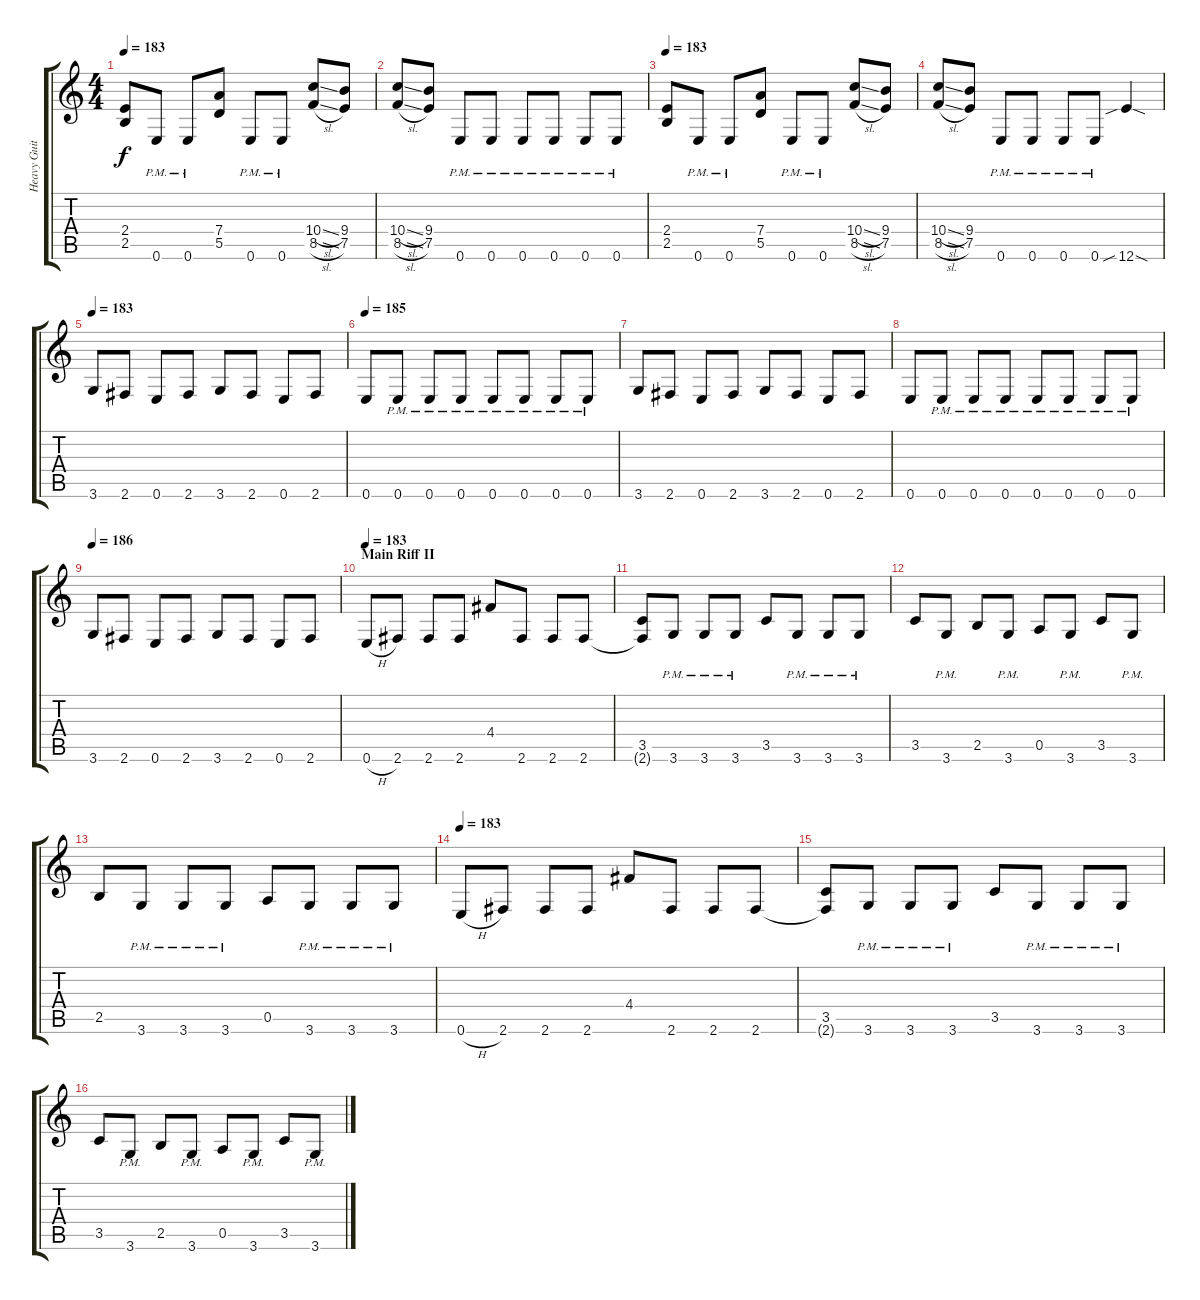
\track ("Heavy Guitar Left Channel" "Heavy Guit") {instrument distortionguitar}
\staff {score tabs}
\tuning (E4 B3 G3 D3 A2 E2) {hide}
\ts (4 4)
\tempo 183
\clef g2
\ks c
(2.4 2.5).8{dy f} 0.6{pm}.8 0.6{pm}.8 (7.4 5.5).8 0.6{pm}.8 0.6{pm}.8 (10.4{sl} 8.5{sl}).8 (9.4 7.5).8 |
(10.4{sl} 8.5{sl}).8 (9.4 7.5).8 0.6{pm}.8 0.6{pm}.8 0.6{pm}.8 0.6{pm}.8 0.6{pm}.8 0.6{pm}.8 |
\tempo 183
(2.4 2.5).8 0.6{pm}.8 0.6{pm}.8 (7.4 5.5).8 0.6{pm}.8 0.6{pm}.8 (10.4{sl} 8.5{sl}).8 (9.4 7.5).8 |
(10.4{sl} 8.5{sl}).8 (9.4 7.5).8 0.6{pm}.8 0.6{pm}.8 0.6{pm}.8 0.6{pm}.8 12.6{sib sod}.4 |
\tempo 183
3.6.8 2.6.8 0.6.8 2.6.8 3.6.8 2.6.8 0.6.8 2.6.8 |
\tempo 185
0.6.8 0.6{pm}.8 0.6{pm}.8 0.6{pm}.8 0.6{pm}.8 0.6{pm}.8 0.6{pm}.8 0.6{pm}.8 |
3.6.8 2.6.8 0.6.8 2.6.8 3.6.8 2.6.8 0.6.8 2.6.8 |
0.6.8 0.6{pm}.8 0.6{pm}.8 0.6{pm}.8 0.6{pm}.8 0.6{pm}.8 0.6{pm}.8 0.6{pm}.8 |
\tempo 186
3.6.8 2.6.8 0.6.8 2.6.8 3.6.8 2.6.8 0.6.8 2.6.8 |
\section ("" "Main Riff II")
\tempo 183
0.6{h}.8 2.6.8 2.6.8 2.6.8 4.4.8 2.6.8 2.6.8 2.6.8 |
(3.5 2.6{t}).8 3.6{pm}.8 3.6{pm}.8 3.6{pm}.8 3.5.8 3.6{pm}.8 3.6{pm}.8 3.6{pm}.8 |
3.5.8 3.6{pm}.8 2.5.8 3.6{pm}.8 0.5.8 3.6{pm}.8 3.5.8 3.6{pm}.8 |
2.5.8 3.6{pm}.8 3.6{pm}.8 3.6{pm}.8 0.5.8 3.6{pm}.8 3.6{pm}.8 3.6{pm}.8 |
\tempo 183
0.6{h}.8 2.6.8 2.6.8 2.6.8 4.4.8 2.6.8 2.6.8 2.6.8 |
(3.5 2.6{t}).8 3.6{pm}.8 3.6{pm}.8 3.6{pm}.8 3.5.8 3.6{pm}.8 3.6{pm}.8 3.6{pm}.8 |
3.5.8 3.6{pm}.8 2.5.8 3.6{pm}.8 0.5.8 3.6{pm}.8 3.5.8 3.6{pm}.8
